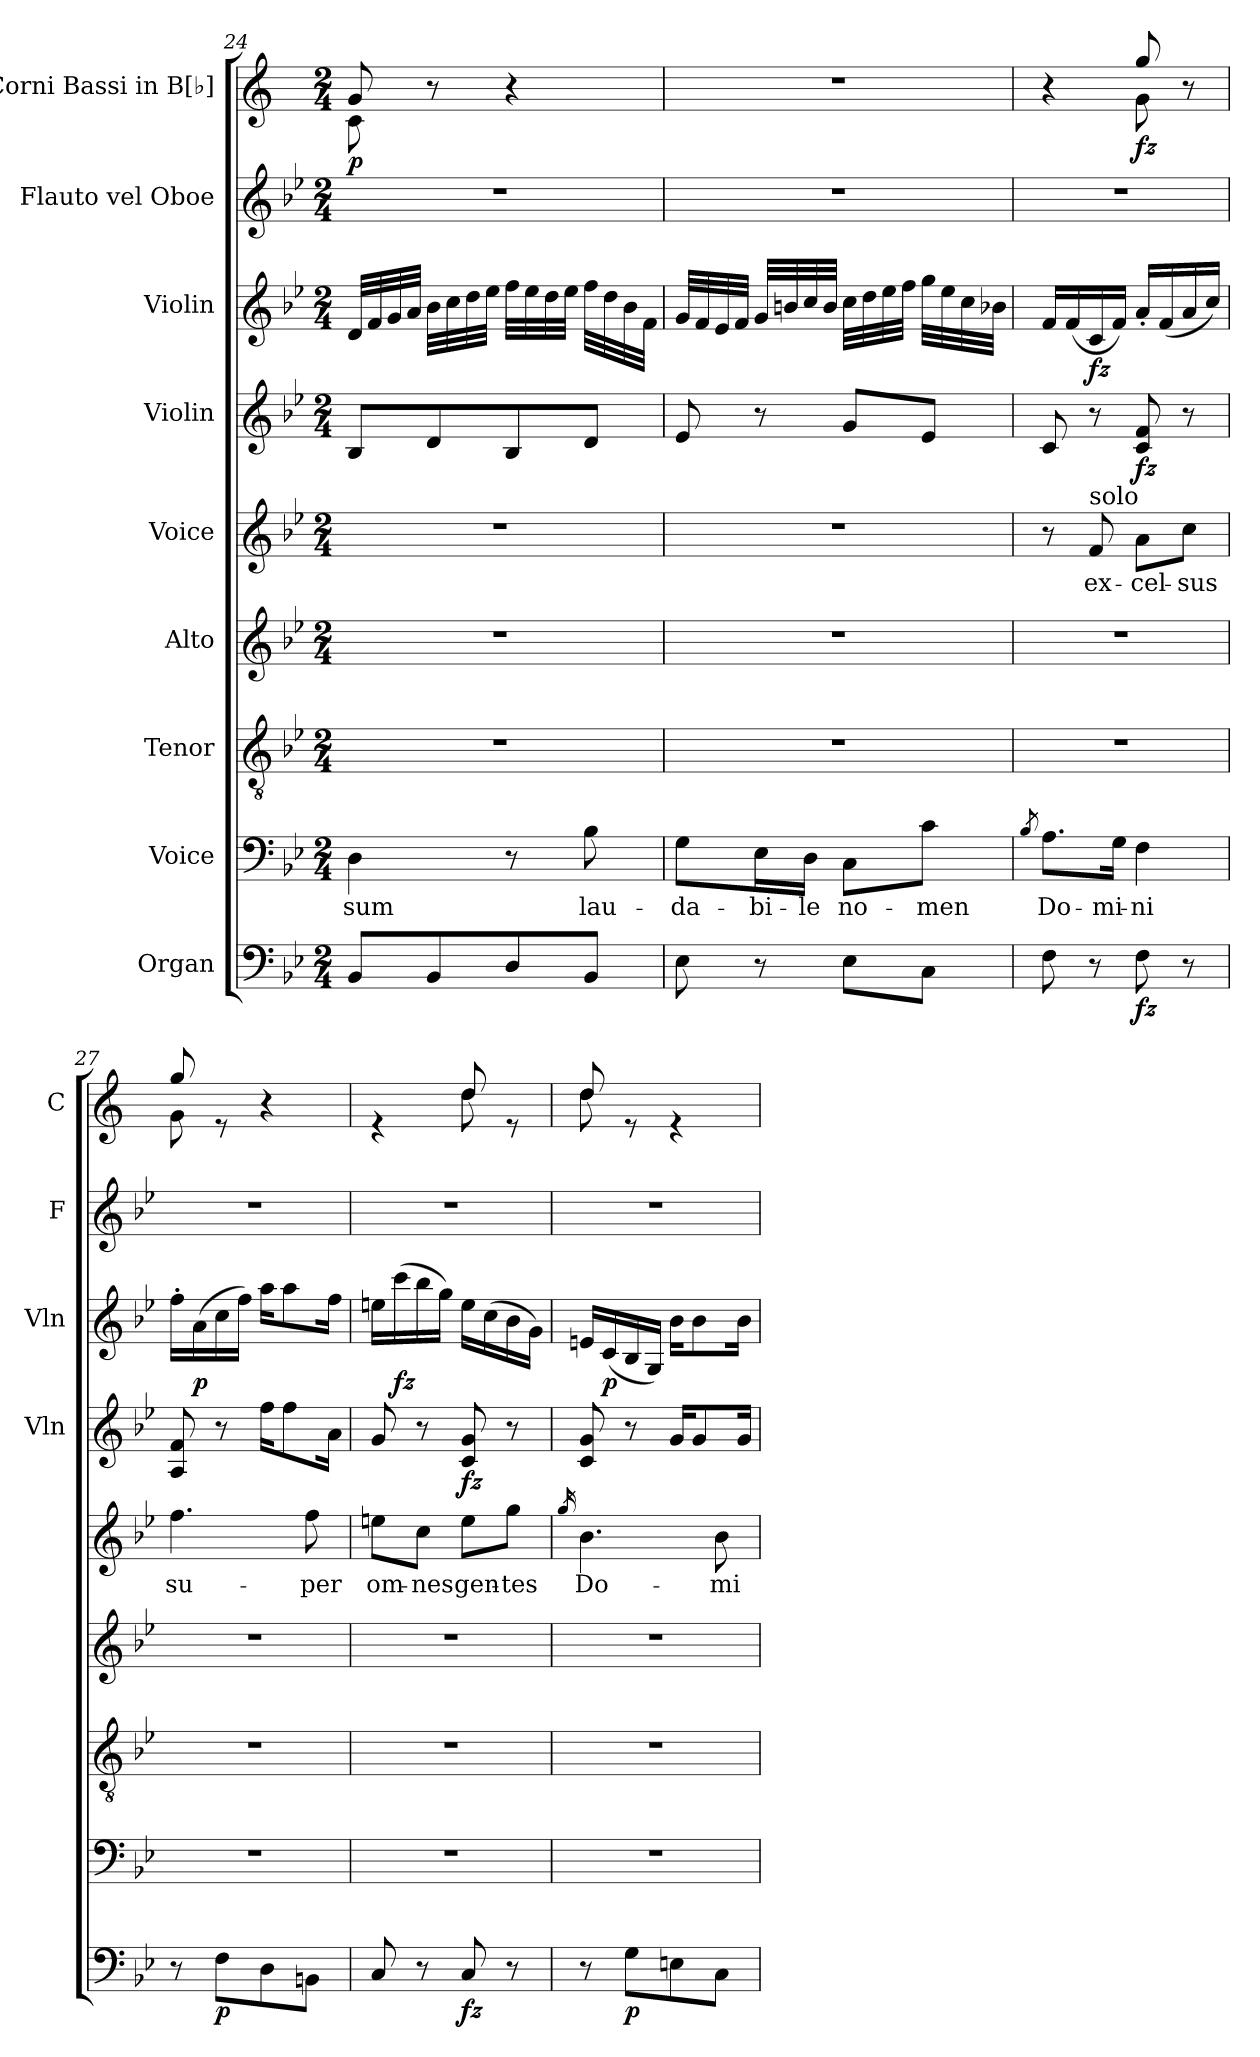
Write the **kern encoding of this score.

**kern	**dynam	**kern	**text	**kern	**kern	**kern	**text	**kern	**dynam	**kern	**dynam	**kern	**dynam	**kern	**dynam
*part9	*part9	*part8	*part8	*part7	*part6	*part5	*part5	*part4	*part4	*part3	*part3	*part2	*part2	*part1	*part1
*staff9	*staff9	*staff8	*staff8	*staff7	*staff6	*staff5	*staff5	*staff4	*staff4	*staff3	*staff3	*staff2	*staff2	*staff1	*staff1
*I"Organ	*	*I"Voice	*	*I"Tenor	*I"Alto	*I"Voice	*	*I"Violin	*	*I"Violin	*	*I"Flauto vel Oboe	*	*I"Corni Bassi in B[♭]	*
*	*	*	*	*	*	*	*	*I'Vln	*	*I'Vln	*	*I'F	*	*I'C	*
!!LO:LB:g=z
*clefF4	*	*clefF4	*	*clefGv2	*clefG2	*clefG2	*	*clefG2	*	*clefG2	*	*clefG2	*	*clefG2	*
*	*	*	*	*	*	*	*	*	*	*	*	*	*	*ITrd1c2	*
*k[b-e-]	*	*k[b-e-]	*	*k[b-e-]	*k[b-e-]	*k[b-e-]	*	*k[b-e-]	*	*k[b-e-]	*	*k[b-e-]	*	*k[b-e-]	*
*M2/4	*	*M2/4	*	*M2/4	*M2/4	*M2/4	*	*M2/4	*	*M2/4	*	*M2/4	*	*M2/4	*
=24	=24	=24	=24	=24	=24	=24	=24	=24	=24	=24	=24	=24	=24	=24	=24
!	!	!	!LO:LY:b	!	!	!	!	!	!	!	!	!	!LO:DY:a	!	!
*	*	*	*	*	*	*	*	*	*	*	*	*	*	*^	*
8BB-/L	.	4D\	-sum	2r	2r	2r	.	8B-/L	.	32d/LLL	.	2r	p	8f/	8B-\	.
.	.	.	.	.	.	.	.	.	.	32f/	.	.	.	.	.	.
.	.	.	.	.	.	.	.	.	.	32g/	.	.	.	.	.	.
.	.	.	.	.	.	.	.	.	.	32a/JJJ	.	.	.	.	.	.
8BB-/	.	.	.	.	.	.	.	8d/	.	32b-\LLL	.	.	.	8r	4.ryy	.
.	.	.	.	.	.	.	.	.	.	32cc\	.	.	.	.	.	.
.	.	.	.	.	.	.	.	.	.	32dd\	.	.	.	.	.	.
.	.	.	.	.	.	.	.	.	.	32ee-\JJJ	.	.	.	.	.	.
8D/	.	8r	.	.	.	.	.	8B-/	.	32ff\LLL	.	.	.	4r	.	.
.	.	.	.	.	.	.	.	.	.	32ee-\	.	.	.	.	.	.
.	.	.	.	.	.	.	.	.	.	32dd\	.	.	.	.	.	.
.	.	.	.	.	.	.	.	.	.	32ee-\JJJ	.	.	.	.	.	.
!	!	!	!LO:LY:b	!	!	!	!	!	!	!	!	!	!	!	!	!
8BB-/J	.	8B-\	lau-	.	.	.	.	8d/J	.	32ff\LLL	.	.	.	.	.	.
.	.	.	.	.	.	.	.	.	.	32dd\	.	.	.	.	.	.
.	.	.	.	.	.	.	.	.	.	32b-\	.	.	.	.	.	.
.	.	.	.	.	.	.	.	.	.	32f\JJJ	.	.	.	.	.	.
*	*	*	*	*	*	*	*	*	*	*	*	*	*	*v	*v	*
=25	=25	=25	=25	=25	=25	=25	=25	=25	=25	=25	=25	=25	=25	=25	=25
!	!	!	!LO:LY:b	!	!	!	!	!	!	!	!	!	!	!	!
8E-\	.	8G\L	-da-	2r	2r	2r	.	8e-/	.	32g/LLL	.	2r	.	2r	.
.	.	.	.	.	.	.	.	.	.	32f/	.	.	.	.	.
.	.	.	.	.	.	.	.	.	.	32e-/	.	.	.	.	.
.	.	.	.	.	.	.	.	.	.	32f/JJJ	.	.	.	.	.
!	!	!	!LO:LY:b	!	!	!	!	!	!	!	!	!	!	!	!
8r	.	16E-\L	-bi-	.	.	.	.	8r	.	32g/LLL	.	.	.	.	.
.	.	.	.	.	.	.	.	.	.	32bn/	.	.	.	.	.
!	!	!	!LO:LY:b	!	!	!	!	!	!	!	!	!	!	!	!
.	.	16D\JJ	-le	.	.	.	.	.	.	32cc/	.	.	.	.	.
.	.	.	.	.	.	.	.	.	.	32b/JJJ	.	.	.	.	.
!	!	!	!LO:LY:b	!	!	!	!	!	!	!	!	!	!	!	!
8E-\L	.	8C\L	no-	.	.	.	.	8g/L	.	32cc\LLL	.	.	.	.	.
.	.	.	.	.	.	.	.	.	.	32dd\	.	.	.	.	.
.	.	.	.	.	.	.	.	.	.	32ee-\	.	.	.	.	.
.	.	.	.	.	.	.	.	.	.	32ff\JJJ	.	.	.	.	.
!	!	!	!LO:LY:b	!	!	!	!	!	!	!	!	!	!	!	!
8C\J	.	8c\J	-men	.	.	.	.	8e-/J	.	32gg\LLL	.	.	.	.	.
.	.	.	.	.	.	.	.	.	.	32ee-\	.	.	.	.	.
.	.	.	.	.	.	.	.	.	.	32cc\	.	.	.	.	.
.	.	.	.	.	.	.	.	.	.	32b-X\JJJ	.	.	.	.	.
=26	=26	=26	=26	=26	=26	=26	=26	=26	=26	=26	=26	=26	=26	=26	=26
.	.	8qB-/	.	.	.	.	.	.	.	.	.	.	.	.	.
!	!	!	!LO:LY:b	!	!	!	!	!	!	!	!	!	!	!	!
*	*	*	*	*	*	*	*	*	*	*	*	*	*	*^	*
8F\	.	8.A\L	Do-	2r	2r	8r	.	8c/	.	16f/LL	.	2r	.	4r	4ryy	.
.	.	.	.	.	.	.	.	.	.	(16f/	.	.	.	.	.	.
!	!	!	!	!	!	!LO:TX:a:t=solo	!	!	!	!	!	!	!	!	!	!
!	!	!	!	!	!	!	!LO:LY:b	!	!	!	!LO:DY:b	!	!	!	!	!
8r	.	.	.	.	.	8f/	ex-	8r	.	16c/	fz	.	.	.	.	.
!	!	!	!LO:LY:b	!	!	!	!	!	!	!	!	!	!	!	!	!
.	.	16G\Jk	-mi-	.	.	.	.	.	.	16f/JJ)	.	.	.	.	.	.
!	!LO:DY:b	!	!LO:LY:b	!	!	!	!LO:LY:b	!	!LO:DY:b	!	!	!	!	!	!	!LO:DY:b
8F\	fz	4F\	-ni	.	.	8a\L	-cel-	8c/ 8f/	fz	16a'/LL	.	.	.	8ff/	8f\	fz
.	.	.	.	.	.	.	.	.	.	(16f/	.	.	.	.	.	.
!	!	!	!	!	!	!	!LO:LY:b	!	!	!	!	!	!	!	!	!
8r	.	.	.	.	.	8cc\J	-sus	8r	.	16a/	.	.	.	8r	8ryy	.
.	.	.	.	.	.	.	.	.	.	16cc/JJ)	.	.	.	.	.	.
=27	=27	=27	=27	=27	=27	=27	=27	=27	=27	=27	=27	=27	=27	=27	=27	=27
!	!	!	!	!	!	!	!LO:LY:b	!	!	!	!	!	!	!	!	!
8r	.	2r	.	2r	2r	4.ff\	su-	8A/ 8f/	.	16ff'\LL	.	2r	.	8ff/	8f\	.
!	!	!	!	!	!	!	!	!	!	!	!LO:DY:b	!	!	!	!	!
.	.	.	.	.	.	.	.	.	.	(16a\	p	.	.	.	.	.
!	!LO:DY:b	!	!	!	!	!	!	!	!	!	!	!	!	!	!	!
8F\L	p	.	.	.	.	.	.	8r	.	16cc\	.	.	.	8re	4.ryy	.
.	.	.	.	.	.	.	.	.	.	16ff\JJ)	.	.	.	.	.	.
8D\	.	.	.	.	.	.	.	16ff\KL	.	16aa\KL	.	.	.	4r	.	.
.	.	.	.	.	.	.	.	8ff\	.	8aa\	.	.	.	.	.	.
!	!	!	!	!	!	!	!LO:LY:b	!	!	!	!	!	!	!	!	!
8BBn\J	.	.	.	.	.	8ff\	-per	.	.	.	.	.	.	.	.	.
.	.	.	.	.	.	.	.	16a\Jk	.	16ff\Jk	.	.	.	.	.	.
!!LO:PB:g=z	!!
=28	=28	=28	=28	=28	=28	=28	=28	=28	=28	=28	=28	=28	=28	=28	=28	=28
!	!	!	!	!	!	!	!LO:LY:b	!	!	!	!	!	!	!	!	!
8C/	.	2r	.	2r	2r	8een\L	om-	8g/	.	16een\LL	.	2r	.	4re	4ryy	.
!	!	!	!	!	!	!	!	!	!	!	!LO:DY:b	!	!	!	!	!
.	.	.	.	.	.	.	.	.	.	(16ccc\	fz	.	.	.	.	.
!	!	!	!	!	!	!	!LO:LY:b	!	!	!	!	!	!	!	!	!
8r	.	.	.	.	.	8cc\J	-nes	8r	.	16bb-\	.	.	.	.	.	.
.	.	.	.	.	.	.	.	.	.	16gg\JJ)	.	.	.	.	.	.
!	!LO:DY:b	!	!	!	!	!	!LO:LY:b	!	!LO:DY:b	!	!	!	!	!	!	!
8C/	fz	.	.	.	.	8ee\L	gen-	8c/ 8g/	fz	16ee\LL	.	.	.	8cc/	8cc\	.
.	.	.	.	.	.	.	.	.	.	(16cc\	.	.	.	.	.	.
!	!	!	!	!	!	!	!LO:LY:b	!	!	!	!	!	!	!	!	!
8r	.	.	.	.	.	8gg\J	-tes	8r	.	16b-\	.	.	.	8re	8ryy	.
.	.	.	.	.	.	.	.	.	.	16g\JJ)	.	.	.	.	.	.
=29	=29	=29	=29	=29	=29	=29	=29	=29	=29	=29	=29	=29	=29	=29	=29	=29
.	.	.	.	.	.	16qgg/	.	.	.	.	.	.	.	.	.	.
!	!	!	!	!	!	!	!LO:LY:b	!	!	!	!	!	!	!	!	!
8r	.	2r	.	2r	2r	4.b-\	Do-	8c/ 8g/	.	16en/LL	.	2r	.	8cc/	8cc\	.
!	!	!	!	!	!	!	!	!	!	!	!LO:DY:b	!	!	!	!	!
.	.	.	.	.	.	.	.	.	.	(16c/	p	.	.	.	.	.
!	!LO:DY:b	!	!	!	!	!	!	!	!	!	!	!	!	!	!	!
8G\L	p	.	.	.	.	.	.	8r	.	16B-/	.	.	.	8re	4.ryy	.
.	.	.	.	.	.	.	.	.	.	16G/JJ)	.	.	.	.	.	.
8En\	.	.	.	.	.	.	.	16g/KL	.	16b-\KL	.	.	.	4re	.	.
.	.	.	.	.	.	.	.	8g/	.	8b-\	.	.	.	.	.	.
!	!	!	!	!	!	!	!LO:LY:b	!	!	!	!	!	!	!	!	!
8C\J	.	.	.	.	.	8b-\	-mi-	.	.	.	.	.	.	.	.	.
.	.	.	.	.	.	.	.	16g/Jk	.	16b-\Jk	.	.	.	.	.	.
*	*	*	*	*	*	*	*	*	*	*	*	*	*	*v	*v	*
=	=	=	=	=	=	=	=	=	=	=	=	=	=	=	=
*-	*-	*-	*-	*-	*-	*-	*-	*-	*-	*-	*-	*-	*-	*-	*-
